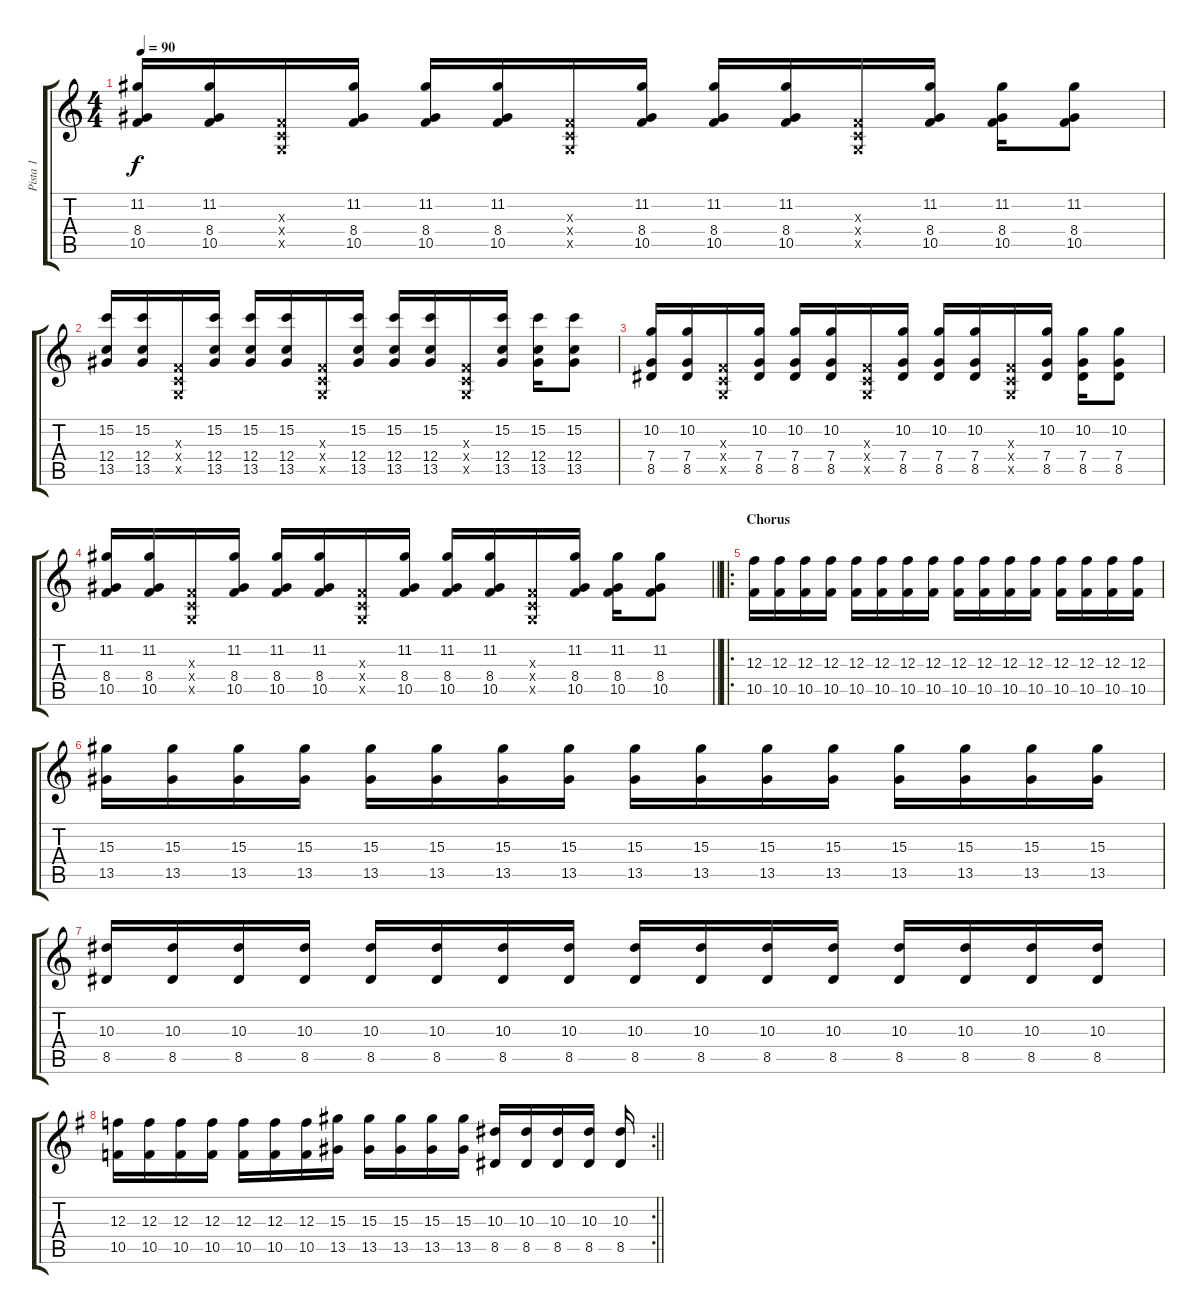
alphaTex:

\track ("Pista 1" "Pista 1") {instrument overdrivenguitar}
\staff {score tabs}
\tuning (D4 A3 F3 C3 G2 C2) {hide}
\ts (4 4)
\tempo 90
\clef g2
\ks c
(11.2 8.4 10.5).16{dy f} (11.2 8.4 10.5).16 (0.3{x} 0.4{x} 0.5{x}).16 (11.2 8.4 10.5).16 (11.2 8.4 10.5).16 (11.2 8.4 10.5).16 (0.3{x} 0.4{x} 0.5{x}).16 (11.2 8.4 10.5).16 (11.2 8.4 10.5).16 (11.2 8.4 10.5).16 (0.3{x} 0.4{x} 0.5{x}).16 (11.2 8.4 10.5).16 (11.2 8.4 10.5).16 (11.2 8.4 10.5).8 |
(15.2 12.4 13.5).16 (15.2 12.4 13.5).16 (0.3{x} 0.4{x} 0.5{x}).16 (15.2 12.4 13.5).16 (15.2 12.4 13.5).16 (15.2 12.4 13.5).16 (0.3{x} 0.4{x} 0.5{x}).16 (15.2 12.4 13.5).16 (15.2 12.4 13.5).16 (15.2 12.4 13.5).16 (0.3{x} 0.4{x} 0.5{x}).16 (15.2 12.4 13.5).16 (15.2 12.4 13.5).16 (15.2 12.4 13.5).8 |
(10.2 7.4 8.5).16 (10.2 7.4 8.5).16 (0.3{x} 0.4{x} 0.5{x}).16 (10.2 7.4 8.5).16 (10.2 7.4 8.5).16 (10.2 7.4 8.5).16 (0.3{x} 0.4{x} 0.5{x}).16 (10.2 7.4 8.5).16 (10.2 7.4 8.5).16 (10.2 7.4 8.5).16 (0.3{x} 0.4{x} 0.5{x}).16 (10.2 7.4 8.5).16 (10.2 7.4 8.5).16 (10.2 7.4 8.5).8 |
\barLineRight lightlight
(11.2 8.4 10.5).16 (11.2 8.4 10.5).16 (0.3{x} 0.4{x} 0.5{x}).16 (11.2 8.4 10.5).16 (11.2 8.4 10.5).16 (11.2 8.4 10.5).16 (0.3{x} 0.4{x} 0.5{x}).16 (11.2 8.4 10.5).16 (11.2 8.4 10.5).16 (11.2 8.4 10.5).16 (0.3{x} 0.4{x} 0.5{x}).16 (11.2 8.4 10.5).16 (11.2 8.4 10.5).16 (11.2 8.4 10.5).8 |
\ro
\section ("" "Chorus")
(12.3 10.5).16 (12.3 10.5).16 (12.3 10.5).16 (12.3 10.5).16 (12.3 10.5).16 (12.3 10.5).16 (12.3 10.5).16 (12.3 10.5).16 (12.3 10.5).16 (12.3 10.5).16 (12.3 10.5).16 (12.3 10.5).16 (12.3 10.5).16 (12.3 10.5).16 (12.3 10.5).16 (12.3 10.5).16 |
(15.3 13.5).16 (15.3 13.5).16 (15.3 13.5).16 (15.3 13.5).16 (15.3 13.5).16 (15.3 13.5).16 (15.3 13.5).16 (15.3 13.5).16 (15.3 13.5).16 (15.3 13.5).16 (15.3 13.5).16 (15.3 13.5).16 (15.3 13.5).16 (15.3 13.5).16 (15.3 13.5).16 (15.3 13.5).16 |
(10.3 8.5).16 (10.3 8.5).16 (10.3 8.5).16 (10.3 8.5).16 (10.3 8.5).16 (10.3 8.5).16 (10.3 8.5).16 (10.3 8.5).16 (10.3 8.5).16 (10.3 8.5).16 (10.3 8.5).16 (10.3 8.5).16 (10.3 8.5).16 (10.3 8.5).16 (10.3 8.5).16 (10.3 8.5).16 |
\rc 2
\barLineRight lightlight
\ks g
(12.3 10.5).16 (12.3 10.5).16 (12.3 10.5).16 (12.3 10.5).16 (12.3 10.5).16 (12.3 10.5).16 (12.3 10.5).16 (15.3 13.5).16 (15.3 13.5).16 (15.3 13.5).16 (15.3 13.5).16 (15.3 13.5).16 (10.3 8.5).16 (10.3 8.5).16 (10.3 8.5).16 (10.3 8.5).16 (10.3 8.5).16
